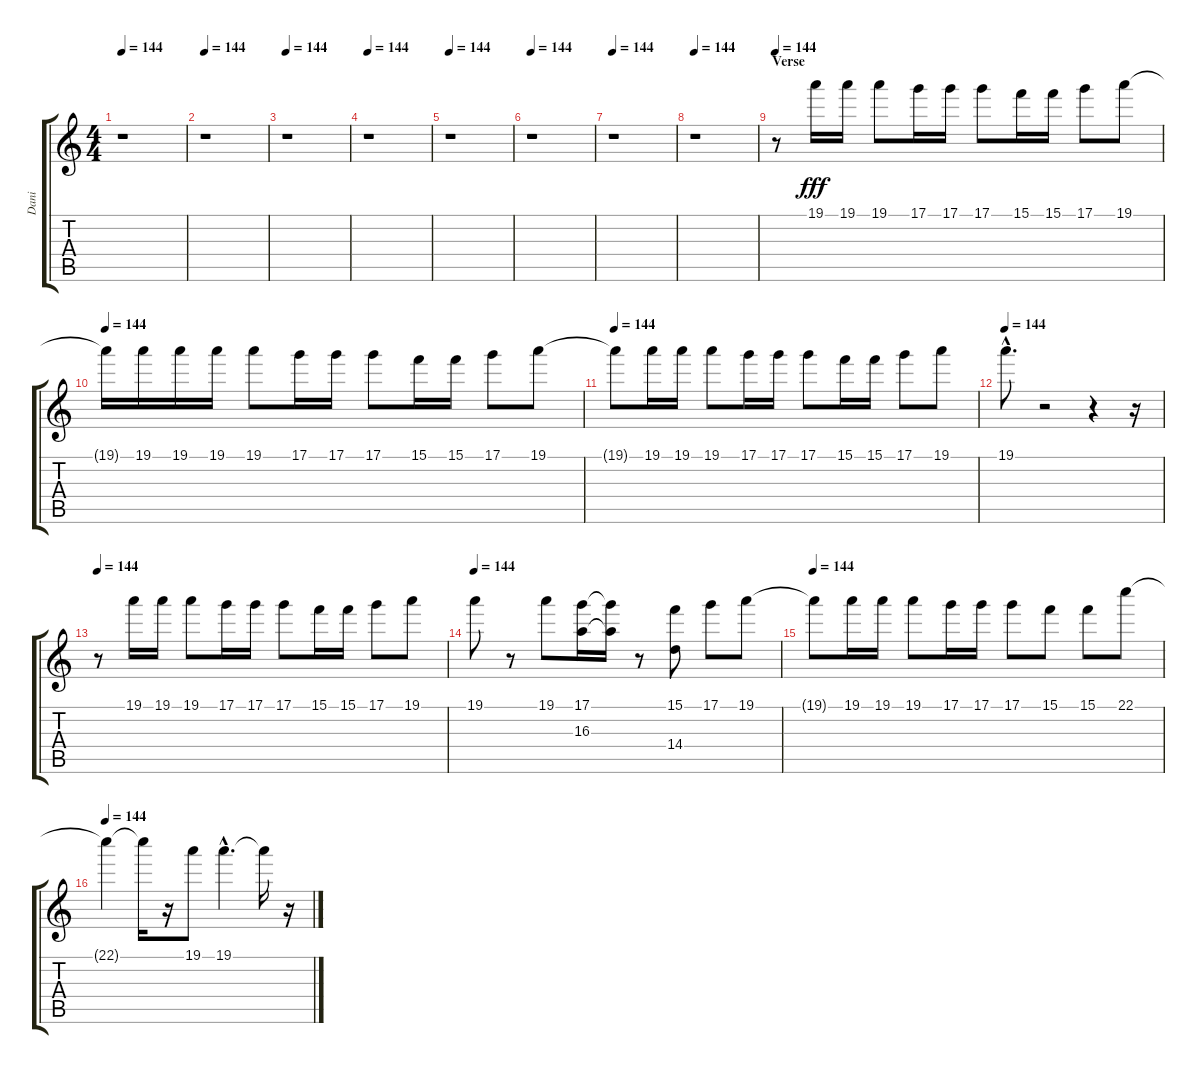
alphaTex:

\track ("Dani" "Dani") {instrument gunshot}
\staff {score tabs}
\tuning (D5 A4 F4 C4 G3 D3) {hide}
\ts (4 4)
\tempo 144
\clef g2
\ks c
r.1{dy fff instrument gunshot} |
\tempo 144
r.1 |
\tempo 144
r.1 |
\tempo 144
r.1 |
\tempo 144
r.1 |
\tempo 144
r.1 |
\tempo 144
r.1 |
\tempo 144
r.1 |
\section ("" "Verse")
\tempo 144
r.8 19.1.16 19.1.16 19.1.8 17.1.16 17.1.16 17.1.8 15.1.16 15.1.16 17.1.8 19.1.8 |
\tempo 144
19.1{t}.16 19.1.16 19.1.16 19.1.16 19.1.8 17.1.16 17.1.16 17.1.8 15.1.16 15.1.16 17.1.8 19.1.8 |
\tempo 144
19.1{t}.8 19.1.16 19.1.16 19.1.8 17.1.16 17.1.16 17.1.8 15.1.16 15.1.16 17.1.8 19.1.8 |
\tempo 144
19.1{hac}.8{d} r.2 r.4 r.16 |
\tempo 144
r.8 19.1.16 19.1.16 19.1.8 17.1.16 17.1.16 17.1.8 15.1.16 15.1.16 17.1.8 19.1.8 |
\tempo 144
19.1.8 r.8 19.1.8 (17.1 16.3).16 (17.1{t} 16.3{t}).16 r.8 (15.1 14.4).8 17.1.8 19.1.8 |
\tempo 144
19.1{t}.8 19.1.16 19.1.16 19.1.8 17.1.16 17.1.16 17.1.8 15.1.8 15.1.8 22.1.8 |
\tempo 144
22.1{t}.4 22.1{t}.16 r.16 19.1.8 19.1{hac}.4{d} 19.1{t}.16 r.16
